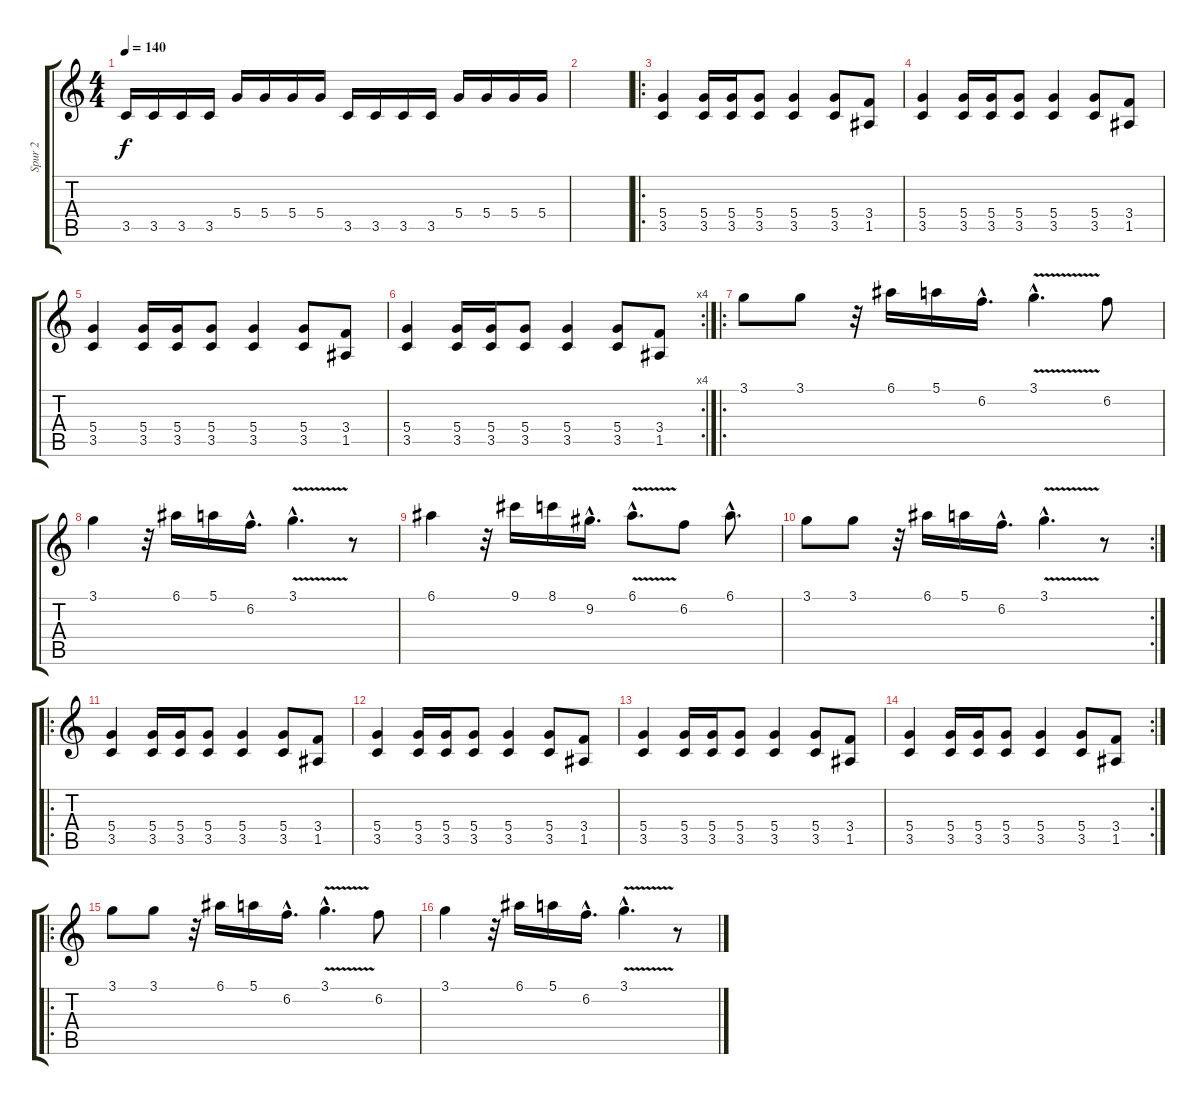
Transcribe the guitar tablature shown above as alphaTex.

\track ("Spur 2" "Spur 2") {instrument overdrivenguitar}
\staff {score tabs}
\tuning (E4 B3 G3 D3 A2 E2) {hide}
\ts (4 4)
\tempo 140
\clef g2
\ks c
3.5.16{dy f} 3.5.16 3.5.16 3.5.16 5.4.16 5.4.16 5.4.16 5.4.16 3.5.16 3.5.16 3.5.16 3.5.16 5.4.16 5.4.16 5.4.16 5.4.16 |
|
\ro
(5.4 3.5).4 (5.4 3.5).16 (5.4 3.5).16 (5.4 3.5).8 (5.4 3.5).4 (5.4 3.5).8 (3.4 1.5).8 |
(5.4 3.5).4 (5.4 3.5).16 (5.4 3.5).16 (5.4 3.5).8 (5.4 3.5).4 (5.4 3.5).8 (3.4 1.5).8 |
(5.4 3.5).4 (5.4 3.5).16 (5.4 3.5).16 (5.4 3.5).8 (5.4 3.5).4 (5.4 3.5).8 (3.4 1.5).8 |
\rc 4
(5.4 3.5).4 (5.4 3.5).16 (5.4 3.5).16 (5.4 3.5).8 (5.4 3.5).4 (5.4 3.5).8 (3.4 1.5).8 |
\ro
3.1.8 3.1.8 r.32 6.1.16 5.1.16 6.2{hac}.16{d} 3.1{v hac}.4{d} 6.2.8 |
3.1.4 r.32 6.1.16 5.1.16 6.2{hac}.16{d} 3.1{v hac}.4{d} r.8 |
6.1.4 r.32 9.1.16 8.1.16 9.2{hac}.16{d} 6.1{v hac}.8{d} 6.2.8 6.1{hac}.8{d} |
\rc 2
3.1.8 3.1.8 r.32 6.1.16 5.1.16 6.2{hac}.16{d} 3.1{v hac}.4{d} r.8 |
\ro
(5.4 3.5).4 (5.4 3.5).16 (5.4 3.5).16 (5.4 3.5).8 (5.4 3.5).4 (5.4 3.5).8 (3.4 1.5).8 |
(5.4 3.5).4 (5.4 3.5).16 (5.4 3.5).16 (5.4 3.5).8 (5.4 3.5).4 (5.4 3.5).8 (3.4 1.5).8 |
(5.4 3.5).4 (5.4 3.5).16 (5.4 3.5).16 (5.4 3.5).8 (5.4 3.5).4 (5.4 3.5).8 (3.4 1.5).8 |
\rc 2
(5.4 3.5).4 (5.4 3.5).16 (5.4 3.5).16 (5.4 3.5).8 (5.4 3.5).4 (5.4 3.5).8 (3.4 1.5).8 |
\ro
3.1.8 3.1.8 r.32 6.1.16 5.1.16 6.2{hac}.16{d} 3.1{v hac}.4{d} 6.2.8 |
3.1.4 r.32 6.1.16 5.1.16 6.2{hac}.16{d} 3.1{v hac}.4{d} r.8
